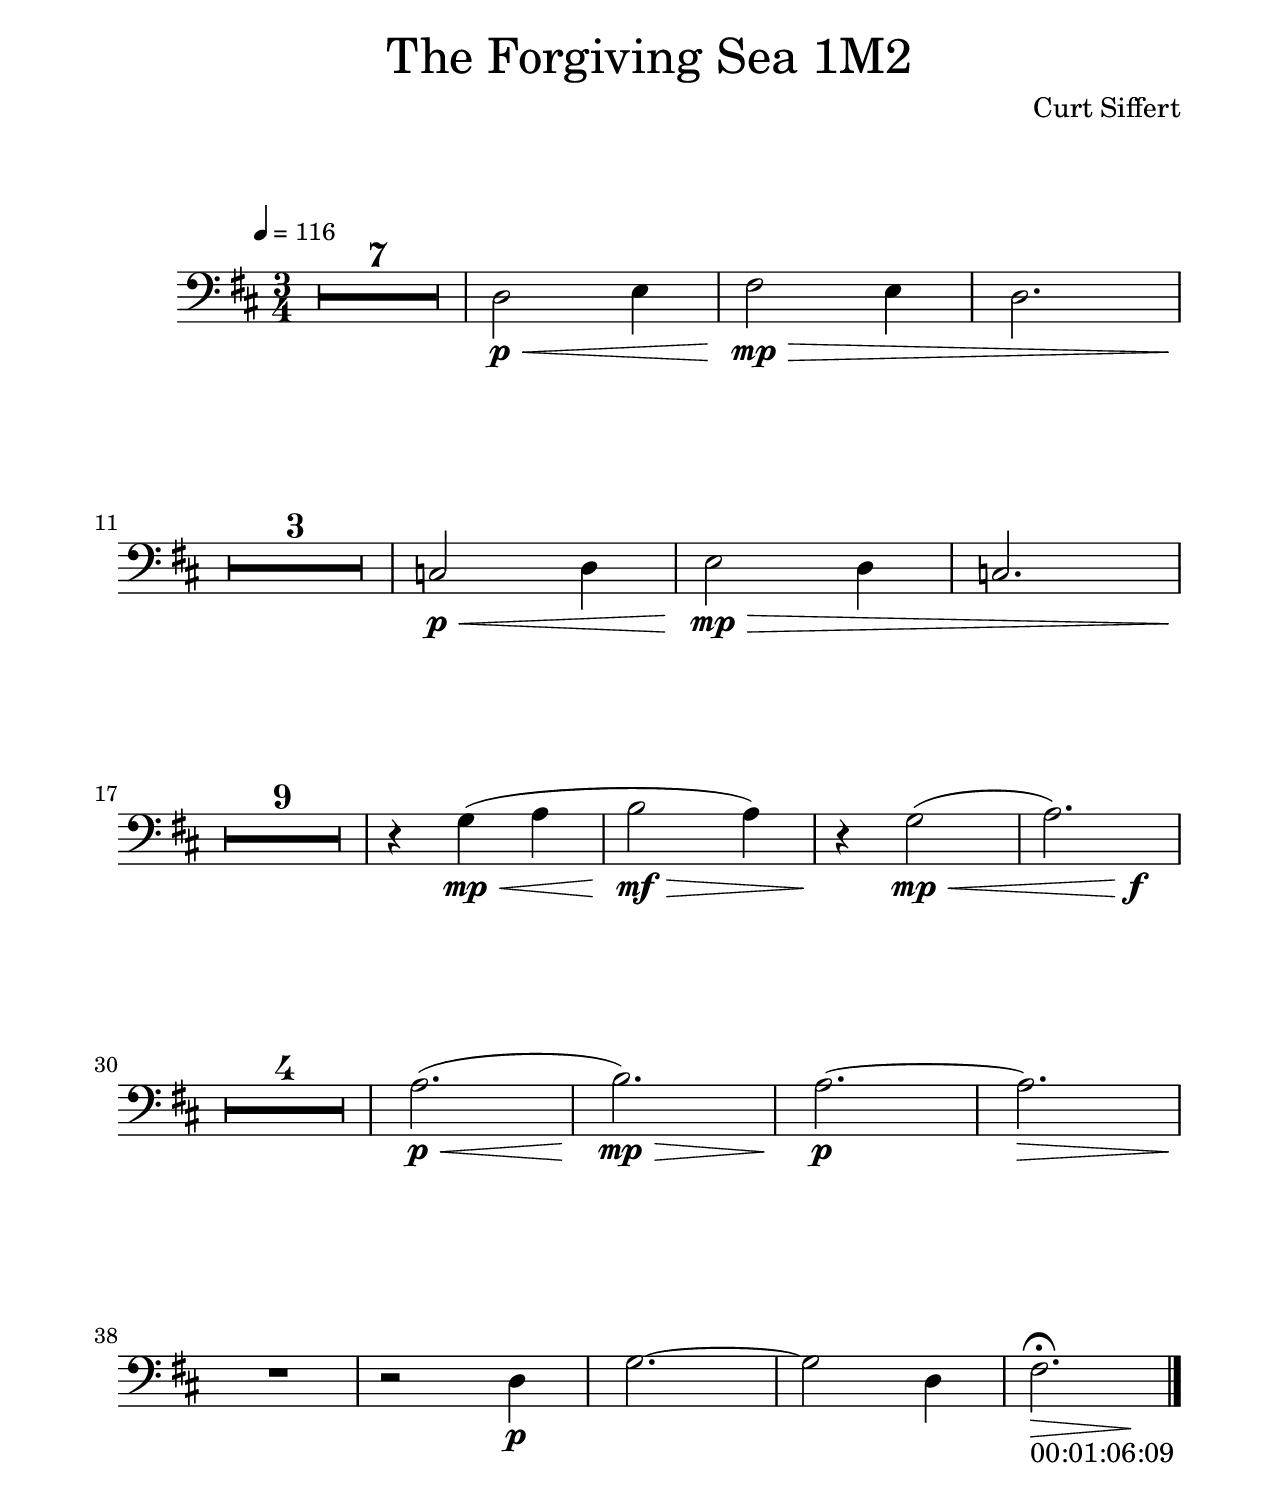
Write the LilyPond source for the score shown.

\version "2.16.0"
\include "english.ly"
\include "../lib/parts.ily"

\header {
  	poet = \markup \larger \larger "Trombone 1"
}

\version "2.16.0"
\include "english.ly"

tromboneOneNotes = \relative c {

	\time 3/4
	\key d \major
	\clef bass
	\set tieWaitForNote = ##t

	R2.*7
	
	d2\p\< e4 |
	fs2\mp\> e4 |
	d2. |

	\tag #'part { \break }

	R2.*3\!
	
	c2\p\< d4 |
	e2\mp\> d4 |
	c2. |

	\tag #'part { \break }
	
	R2.*9\!
	
	r4 g'\mp\<( a |
	b2\mf\> a4) |
	
	r4\! g2\mp\<( |
	<< {a2.)} {s2 s4\f} >> |

	\tag #'part { \break }
	
	R2.*4
	
	a2.\p\<( | 
	b2.\mp\>) |
	a2.\p~
	a2.\>

	\tag #'part { \break }
	
	R2.\!
	
	r2 d,4\p |
	g2.~ |
	g2 d4 |
	<< {fs2.\fermata } {s4\> s4 s4\!} >>
	
	\bar "|."
	\tag #'part {
		\override Score.RehearsalMark #'direction = #DOWN
		\override Score.RehearsalMark #'self-alignment-X = #RIGHT  
		\override Score.RehearsalMark #'font-size = #0
		\mark "00:01:06:09"			
	}	
		
}


<<
	\new Staff \relative c'' { 
		\everyPartScore
		\keepWithTag #'part \tromboneOneNotes	
	}	
>>